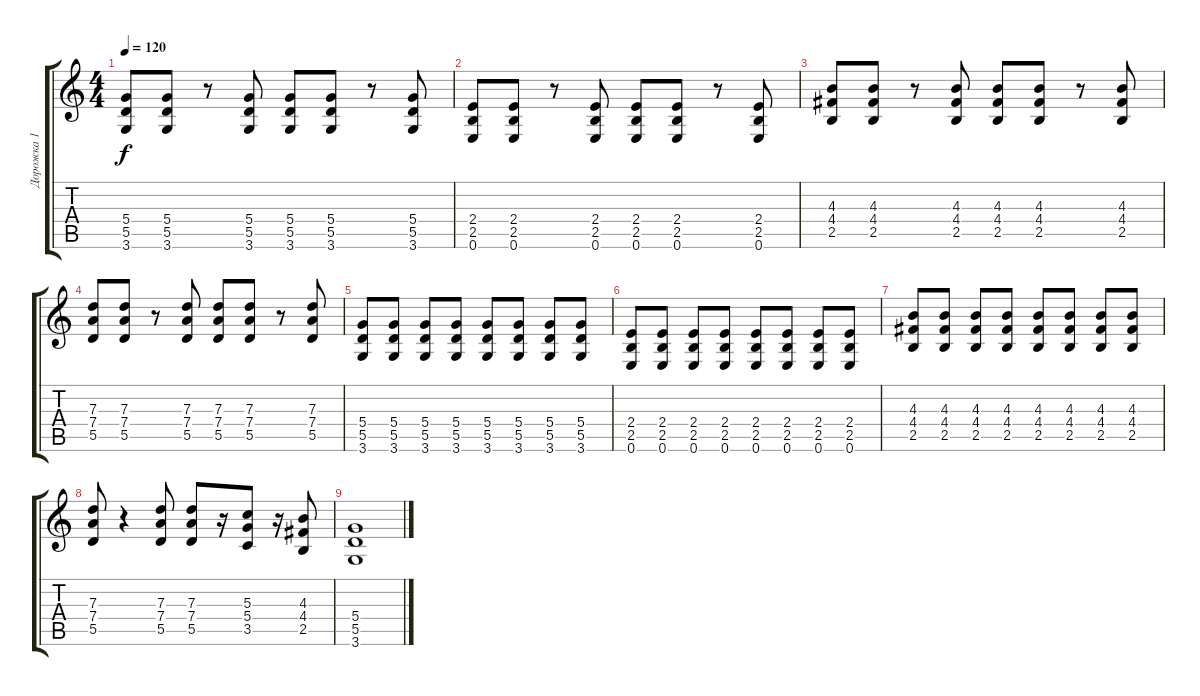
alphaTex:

\track ("Дорожка 1" "Дорожка 1") {instrument distortionguitar}
\staff {score tabs}
\tuning (E4 B3 G3 D3 A2 E2) {hide}
\ts (4 4)
\tempo 120
\clef g2
\ks c
(5.4 5.5 3.6).8{dy f} (5.4 5.5 3.6).8 r.8 (5.4 5.5 3.6).8 (5.4 5.5 3.6).8 (5.4 5.5 3.6).8 r.8 (5.4 5.5 3.6).8 |
(2.4 2.5 0.6).8 (2.4 2.5 0.6).8 r.8 (2.4 2.5 0.6).8 (2.4 2.5 0.6).8 (2.4 2.5 0.6).8 r.8 (2.4 2.5 0.6).8 |
(4.3 4.4 2.5).8 (4.3 4.4 2.5).8 r.8 (4.3 4.4 2.5).8 (4.3 4.4 2.5).8 (4.3 4.4 2.5).8 r.8 (4.3 4.4 2.5).8 |
(7.3 7.4 5.5).8 (7.3 7.4 5.5).8 r.8 (7.3 7.4 5.5).8 (7.3 7.4 5.5).8 (7.3 7.4 5.5).8 r.8 (7.3 7.4 5.5).8 |
(5.4 5.5 3.6).8 (5.4 5.5 3.6).8 (5.4 5.5 3.6).8 (5.4 5.5 3.6).8 (5.4 5.5 3.6).8 (5.4 5.5 3.6).8 (5.4 5.5 3.6).8 (5.4 5.5 3.6).8 |
(2.4 2.5 0.6).8 (2.4 2.5 0.6).8 (2.4 2.5 0.6).8 (2.4 2.5 0.6).8 (2.4 2.5 0.6).8 (2.4 2.5 0.6).8 (2.4 2.5 0.6).8 (2.4 2.5 0.6).8 |
(4.3 4.4 2.5).8 (4.3 4.4 2.5).8 (4.3 4.4 2.5).8 (4.3 4.4 2.5).8 (4.3 4.4 2.5).8 (4.3 4.4 2.5).8 (4.3 4.4 2.5).8 (4.3 4.4 2.5).8 |
(7.3 7.4 5.5).8 r.4 (7.3 7.4 5.5).8 (7.3 7.4 5.5).8 r.16 (5.3 5.4 3.5).8 r.16 (4.3 4.4 2.5).8 |
(5.4 5.5 3.6).1
